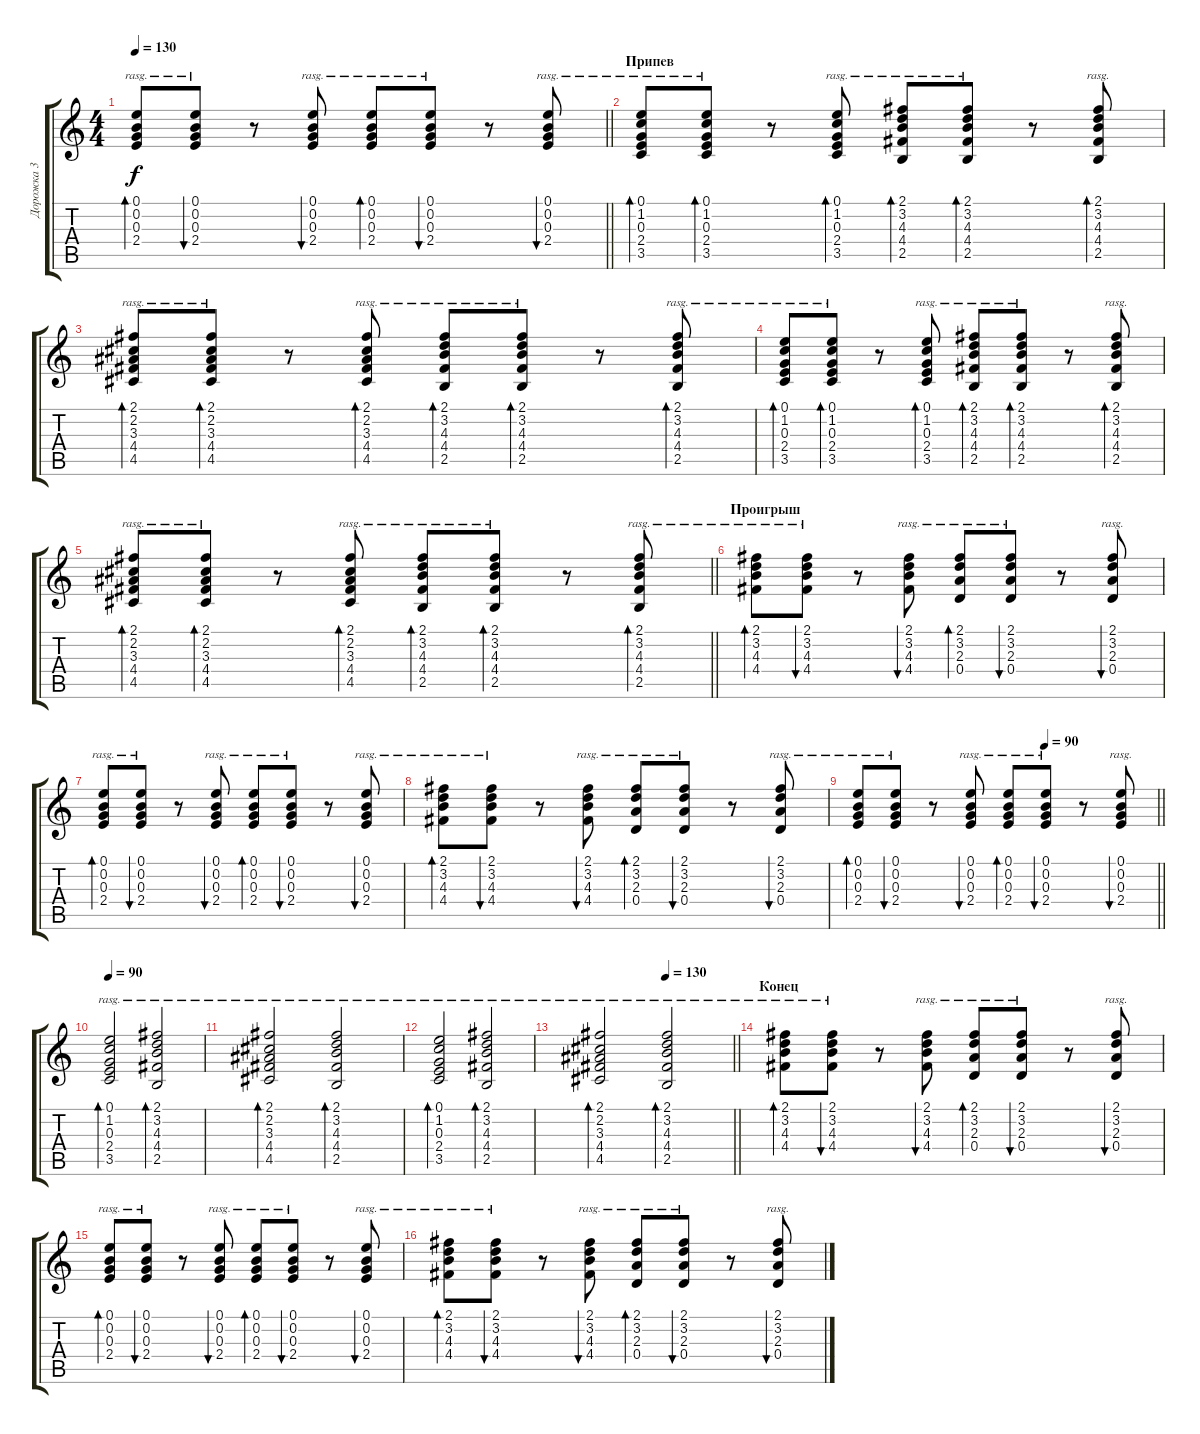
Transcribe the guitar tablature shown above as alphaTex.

\track ("Дорожка 3" "Дорожка 3") {instrument acousticguitarsteel}
\staff {score tabs}
\tuning (E4 B3 G3 D3 A2 E2) {hide}
\ts (4 4)
\tempo 130
\clef g2
\barLineRight lightlight
\ks c
(0.1 0.2 0.3 2.4).8{bd 120 rasg ii dy f} (0.1 0.2 0.3 2.4).8{bu 120 rasg ii} r.8 (0.1 0.2 0.3 2.4).8{bu 120 rasg ii} (0.1 0.2 0.3 2.4).8{bd 120 rasg ii} (0.1 0.2 0.3 2.4).8{bu 120 rasg ii} r.8 (0.1 0.2 0.3 2.4).8{bu 120 rasg ii} |
\section ("" "Припев")
(0.1 1.2 0.3 2.4 3.5).8{bd 120 rasg ii} (0.1 1.2 0.3 2.4 3.5).8{bd 120 rasg ii} r.8 (0.1 1.2 0.3 2.4 3.5).8{bd 120 rasg ii} (2.1 3.2 4.3 4.4 2.5).8{bd 120 rasg ii} (2.1 3.2 4.3 4.4 2.5).8{bd 120 rasg ii} r.8 (2.1 3.2 4.3 4.4 2.5).8{bd 120 rasg ii} |
(2.1 2.2 3.3 4.4 4.5).8{bd 120 rasg ii} (2.1 2.2 3.3 4.4 4.5).8{bd 120 rasg ii} r.8 (2.1 2.2 3.3 4.4 4.5).8{bd 120 rasg ii} (2.1 3.2 4.3 4.4 2.5).8{bd 120 rasg ii} (2.1 3.2 4.3 4.4 2.5).8{bd 120 rasg ii} r.8 (2.1 3.2 4.3 4.4 2.5).8{bd 120 rasg ii} |
(0.1 1.2 0.3 2.4 3.5).8{bd 120 rasg ii} (0.1 1.2 0.3 2.4 3.5).8{bd 120 rasg ii} r.8 (0.1 1.2 0.3 2.4 3.5).8{bd 120 rasg ii} (2.1 3.2 4.3 4.4 2.5).8{bd 120 rasg ii} (2.1 3.2 4.3 4.4 2.5).8{bd 120 rasg ii} r.8 (2.1 3.2 4.3 4.4 2.5).8{bd 120 rasg ii} |
\barLineRight lightlight
(2.1 2.2 3.3 4.4 4.5).8{bd 120 rasg ii} (2.1 2.2 3.3 4.4 4.5).8{bd 120 rasg ii} r.8 (2.1 2.2 3.3 4.4 4.5).8{bd 120 rasg ii} (2.1 3.2 4.3 4.4 2.5).8{bd 120 rasg ii} (2.1 3.2 4.3 4.4 2.5).8{bd 120 rasg ii} r.8 (2.1 3.2 4.3 4.4 2.5).8{bd 120 rasg ii} |
\section ("" "Проигрыш")
(2.1 3.2 4.3 4.4).8{bd 60 rasg ii} (2.1 3.2 4.3 4.4).8{bu 120 rasg ii} r.8 (2.1 3.2 4.3 4.4).8{bu 120 rasg ii} (2.1 3.2 2.3 0.4).8{bd 120 rasg ii} (2.1 3.2 2.3 0.4).8{bu 120 rasg ii} r.8 (2.1 3.2 2.3 0.4).8{bu 120 rasg ii} |
(0.1 0.2 0.3 2.4).8{bd 120 rasg ii} (0.1 0.2 0.3 2.4).8{bu 120 rasg ii} r.8 (0.1 0.2 0.3 2.4).8{bu 120 rasg ii} (0.1 0.2 0.3 2.4).8{bd 120 rasg ii} (0.1 0.2 0.3 2.4).8{bu 120 rasg ii} r.8 (0.1 0.2 0.3 2.4).8{bu 120 rasg ii} |
(2.1 3.2 4.3 4.4).8{bd 60 rasg ii} (2.1 3.2 4.3 4.4).8{bu 120 rasg ii} r.8 (2.1 3.2 4.3 4.4).8{bu 120 rasg ii} (2.1 3.2 2.3 0.4).8{bd 120 rasg ii} (2.1 3.2 2.3 0.4).8{bu 120 rasg ii} r.8 (2.1 3.2 2.3 0.4).8{bu 120 rasg ii} |
\tempo (90 0.625)
\barLineRight lightlight
(0.1 0.2 0.3 2.4).8{bd 120 rasg ii} (0.1 0.2 0.3 2.4).8{bu 120 rasg ii} r.8 (0.1 0.2 0.3 2.4).8{bu 120 rasg ii} (0.1 0.2 0.3 2.4).8{bd 120 rasg ii} (0.1 0.2 0.3 2.4).8{bu 120 rasg ii} r.8 (0.1 0.2 0.3 2.4).8{bu 120 rasg ii} |
\tempo 90
(0.1 1.2 0.3 2.4 3.5).2{bd 120 rasg ii} (2.1 3.2 4.3 4.4 2.5).2{bd 120 rasg ii} |
(2.1 2.2 3.3 4.4 4.5).2{bd 120 rasg ii} (2.1 3.2 4.3 4.4 2.5).2{bd 120 rasg ii} |
(0.1 1.2 0.3 2.4 3.5).2{bd 120 rasg ii} (2.1 3.2 4.3 4.4 2.5).2{bd 120 rasg ii} |
\tempo (130 0.5)
\barLineRight lightlight
(2.1 2.2 3.3 4.4 4.5).2{bd 120 rasg ii} (2.1 3.2 4.3 4.4 2.5).2{bd 120 rasg ii} |
\section ("" "Конец")
(2.1 3.2 4.3 4.4).8{bd 60 rasg ii} (2.1 3.2 4.3 4.4).8{bu 120 rasg ii} r.8 (2.1 3.2 4.3 4.4).8{bu 120 rasg ii} (2.1 3.2 2.3 0.4).8{bd 120 rasg ii} (2.1 3.2 2.3 0.4).8{bu 120 rasg ii} r.8 (2.1 3.2 2.3 0.4).8{bu 120 rasg ii} |
(0.1 0.2 0.3 2.4).8{bd 120 rasg ii} (0.1 0.2 0.3 2.4).8{bu 120 rasg ii} r.8 (0.1 0.2 0.3 2.4).8{bu 120 rasg ii} (0.1 0.2 0.3 2.4).8{bd 120 rasg ii} (0.1 0.2 0.3 2.4).8{bu 120 rasg ii} r.8 (0.1 0.2 0.3 2.4).8{bu 120 rasg ii} |
(2.1 3.2 4.3 4.4).8{bd 60 rasg ii} (2.1 3.2 4.3 4.4).8{bu 120 rasg ii} r.8 (2.1 3.2 4.3 4.4).8{bu 120 rasg ii} (2.1 3.2 2.3 0.4).8{bd 120 rasg ii} (2.1 3.2 2.3 0.4).8{bu 120 rasg ii} r.8 (2.1 3.2 2.3 0.4).8{bu 120 rasg ii}
